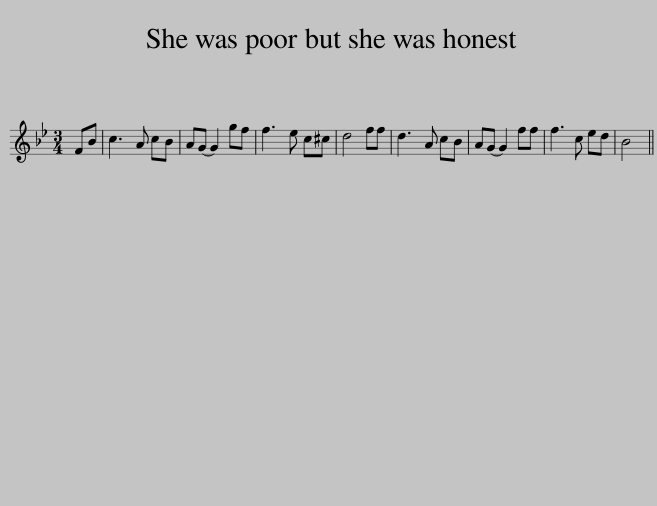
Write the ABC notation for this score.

X:1
L:1/8
M:3/4
I:linebreak $
K:Gmin
V:1 treble
V:1
 FB | c3 A cB | A(G G2) gf | f3 e c^c | d4 ff | %5
 d3 A cB | A(G G2) ff | f3 c ed | B4 || %9
